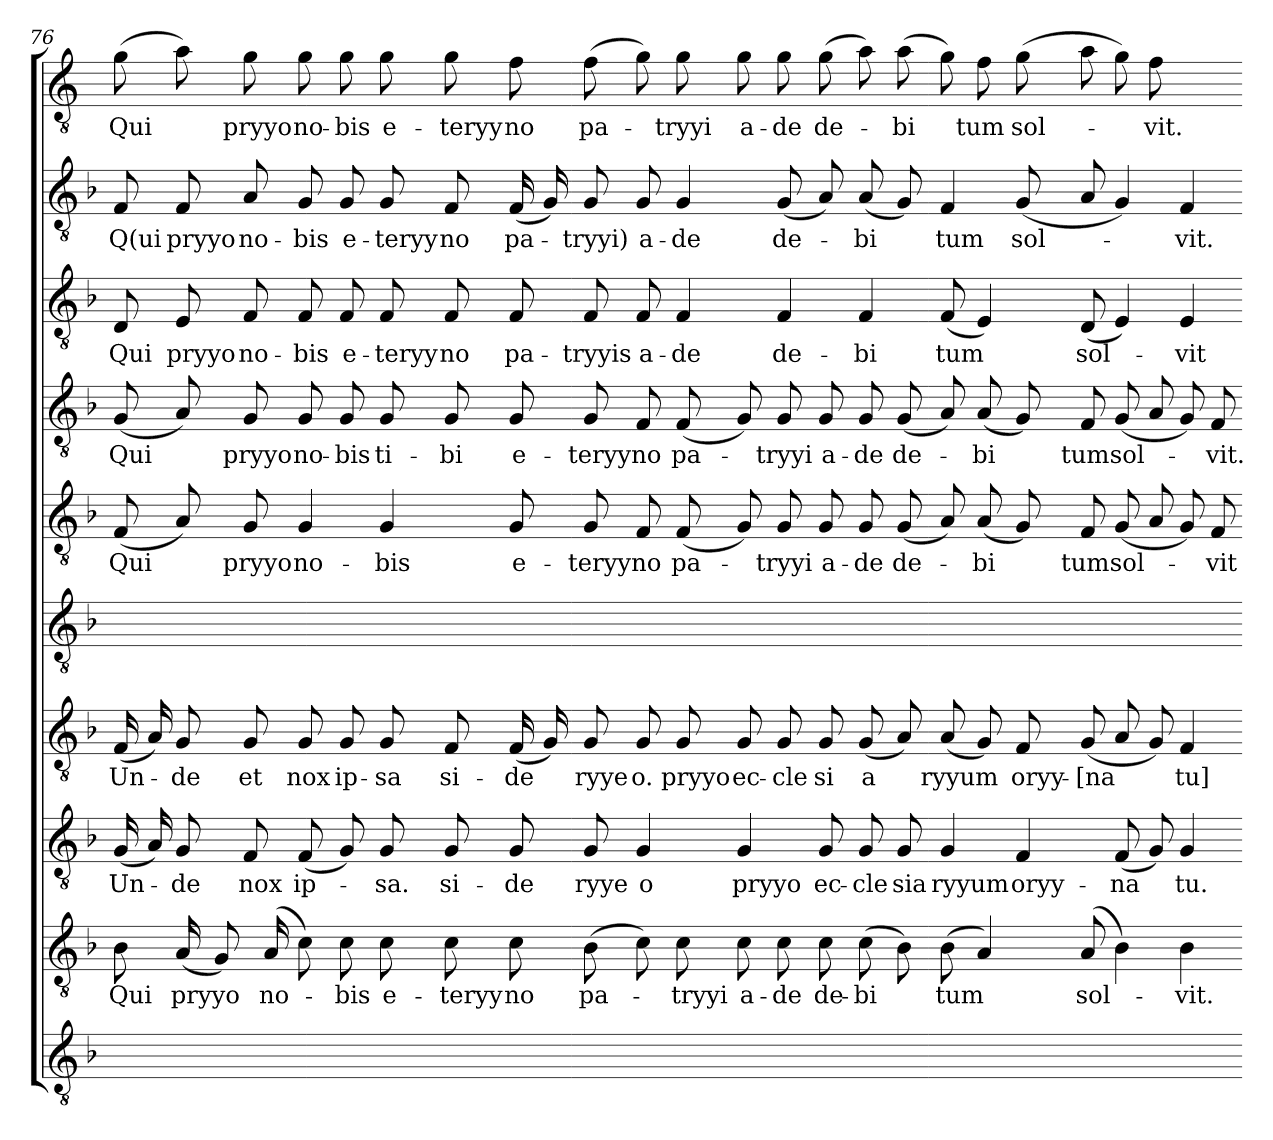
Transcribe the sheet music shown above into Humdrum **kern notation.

**kern	**kern	**text	**kern	**text	**kern	**text	**kern	**kern	**text	**kern	**text	**kern	**text	**kern	**text	**kern	**text
*part10	*part9	*part9	*part8	*part8	*part7	*part7	*part6	*part5	*part5	*part4	*part4	*part3	*part3	*part2	*part2	*part1	*part1
*staff10	*staff9	*staff9	*staff8	*staff8	*staff7	*staff7	*staff6	*staff5	*staff5	*staff4	*staff4	*staff3	*staff3	*staff2	*staff2	*staff1	*staff1
*clefGv2	*clefGv2	*	*clefGv2	*	*clefGv2	*	*clefGv2	*clefGv2	*	*clefGv2	*	*clefGv2	*	*clefGv2	*	*clefGv2	*
*k[b-]	*k[b-]	*	*k[b-]	*	*k[b-]	*	*k[b-]	*k[b-]	*	*k[b-]	*	*k[b-]	*	*k[b-]	*	*k[]	*
=76	=76	=76	=76	=76	=76	=76	=76	=76	=76	=76	=76	=76	=76	=76	=76	=76	=76
1ryy	8B-	Qui	(16G	Un-	(16F	Un-	1ryy	(8F	Qui	(8G	Qui	8D	Qui	8F	Q(ui	(8g	Qui
.	.	.	16A)	.	16A)	.	.	.	.	.	.	.	.	.	.	.	.
.	(16A	pryyo	8G	-de	8G	-de	.	8A)	.	8A)	.	8E	pryyo	8F	pryyo	8a)	.
.	8G)	.	.	.	.	.	.	.	.	.	.	.	.	.	.	.	.
.	.	.	8F	nox	8G	et	.	8G	pryyo	8G	pryyo	8F	no-	8A	no-	8g	pryyo
.	(16A	no-	.	.	.	.	.	.	.	.	.	.	.	.	.	.	.
.	8c)	.	(8F	ip-	8G	nox	.	4G	no-	8G	no-	8F	-bis	8G	-bis	8g	no-
.	8c	-bis	8G)	.	8G	ip-	.	.	.	8G	-bis	8F	e-	8G	e-	8g	-bis
.	8c	e-	8G	-sa.	8G	-sa	.	4G	-bis	8G	ti-	8F	teryy	8G	teryy	8g	e-
.	8c	teryy	8G	si-	8F	si-	.	.	.	8G	-bi	8F	-no	8F	-no	8g	teryy
.	8c	-no	8G	de	(16F	de	.	8G	e-	8G	e-	8F	pa-	(16F	pa-	8f	-no
.	.	.	.	.	16G)	.	.	.	.	.	.	.	.	16G)	.	.	.
=77-	=77-	=77-	=77-	=77-	=77-	=77-	=77-	=77-	=77-	=77-	=77-	=77-	=77-	=77-	=77-	=77-	=77-
1ryy	(8B-	pa-	8G	ryye	8G	ryye	1ryy	8G	teryy	8G	teryy	8F	-tryyis	8G	-tryyi)	(8f	pa-
.	8c)	.	4G	-o	8G	-o.	.	8F	-no	8F	-no	8F	a-	8G	a-	8g)	.
.	8c	-tryyi	.	.	8G	pryyo	.	(8F	pa-	(8F	pa-	4F	-de	4G	-de	8g	-tryyi
.	8c	a-	4G	pryyo	8G	ec-	.	8G)	.	8G)	.	.	.	.	.	8g	a-
.	8c	-de	.	.	8G	cle	.	8G	-tryyi	8G	-tryyi	4F	de-	(8G	de-	8g	-de
.	8c	de-	8G	ec-	8G	si	.	8G	a-	8G	a-	.	.	8A)	.	(8g	de-
.	(8c	bi	8G	cle	(8G	a	.	8G	-de	8G	-de	4F	bi	(8A	bi	8a)	.
.	8B-)	.	8G	sia	8A)	.	.	(8G	de-	(8G	de-	.	.	8G)	.	(8a	bi
=78-	=78-	=78-	=78-	=78-	=78-	=78-	=78-	=78-	=78-	=78-	=78-	=78-	=78-	=78-	=78-	=78-	=78-
1ryy	(8B-	-tum	4G	-ryyum	(8A	-ryyum	1ryy	8A)	.	8A)	.	(8F	-tum	4F	-tum	8g)	.
.	4A)	.	.	.	8G)	.	.	(8A	bi	(8A	bi	4E)	.	.	.	8f	-tum
.	.	.	4F	oryy-	8F	oryy-	.	8G)	.	8G)	.	.	.	(8G	sol-	(8g	sol-
.	(8A	sol-	.	.	(8G	[na	.	8F	-tum	8F	-tum	(8D	sol-	8A	.	8a	.
.	4B-)	.	(8F	na	8A	.	.	(8G	sol-	(8G	sol-	4E)	.	4G)	.	8g)	.
.	.	.	8G)	.	8G)	.	.	8A	.	8A	.	.	.	.	.	8f	-vit.
.	4B-	-vit.	4G	-tu.	4F	-tu]	.	8G)	.	8G)	.	4E	-vit	4F	-vit.	4ryy	.
.	.	.	.	.	.	.	.	8F	-vit	8F	-vit.	.	.	.	.	.	.
=-	=-	=-	=-	=-	=-	=-	=-	=-	=-	=-	=-	=-	=-	=-	=-	=-	=-
*-	*-	*-	*-	*-	*-	*-	*-	*-	*-	*-	*-	*-	*-	*-	*-	*-	*-
